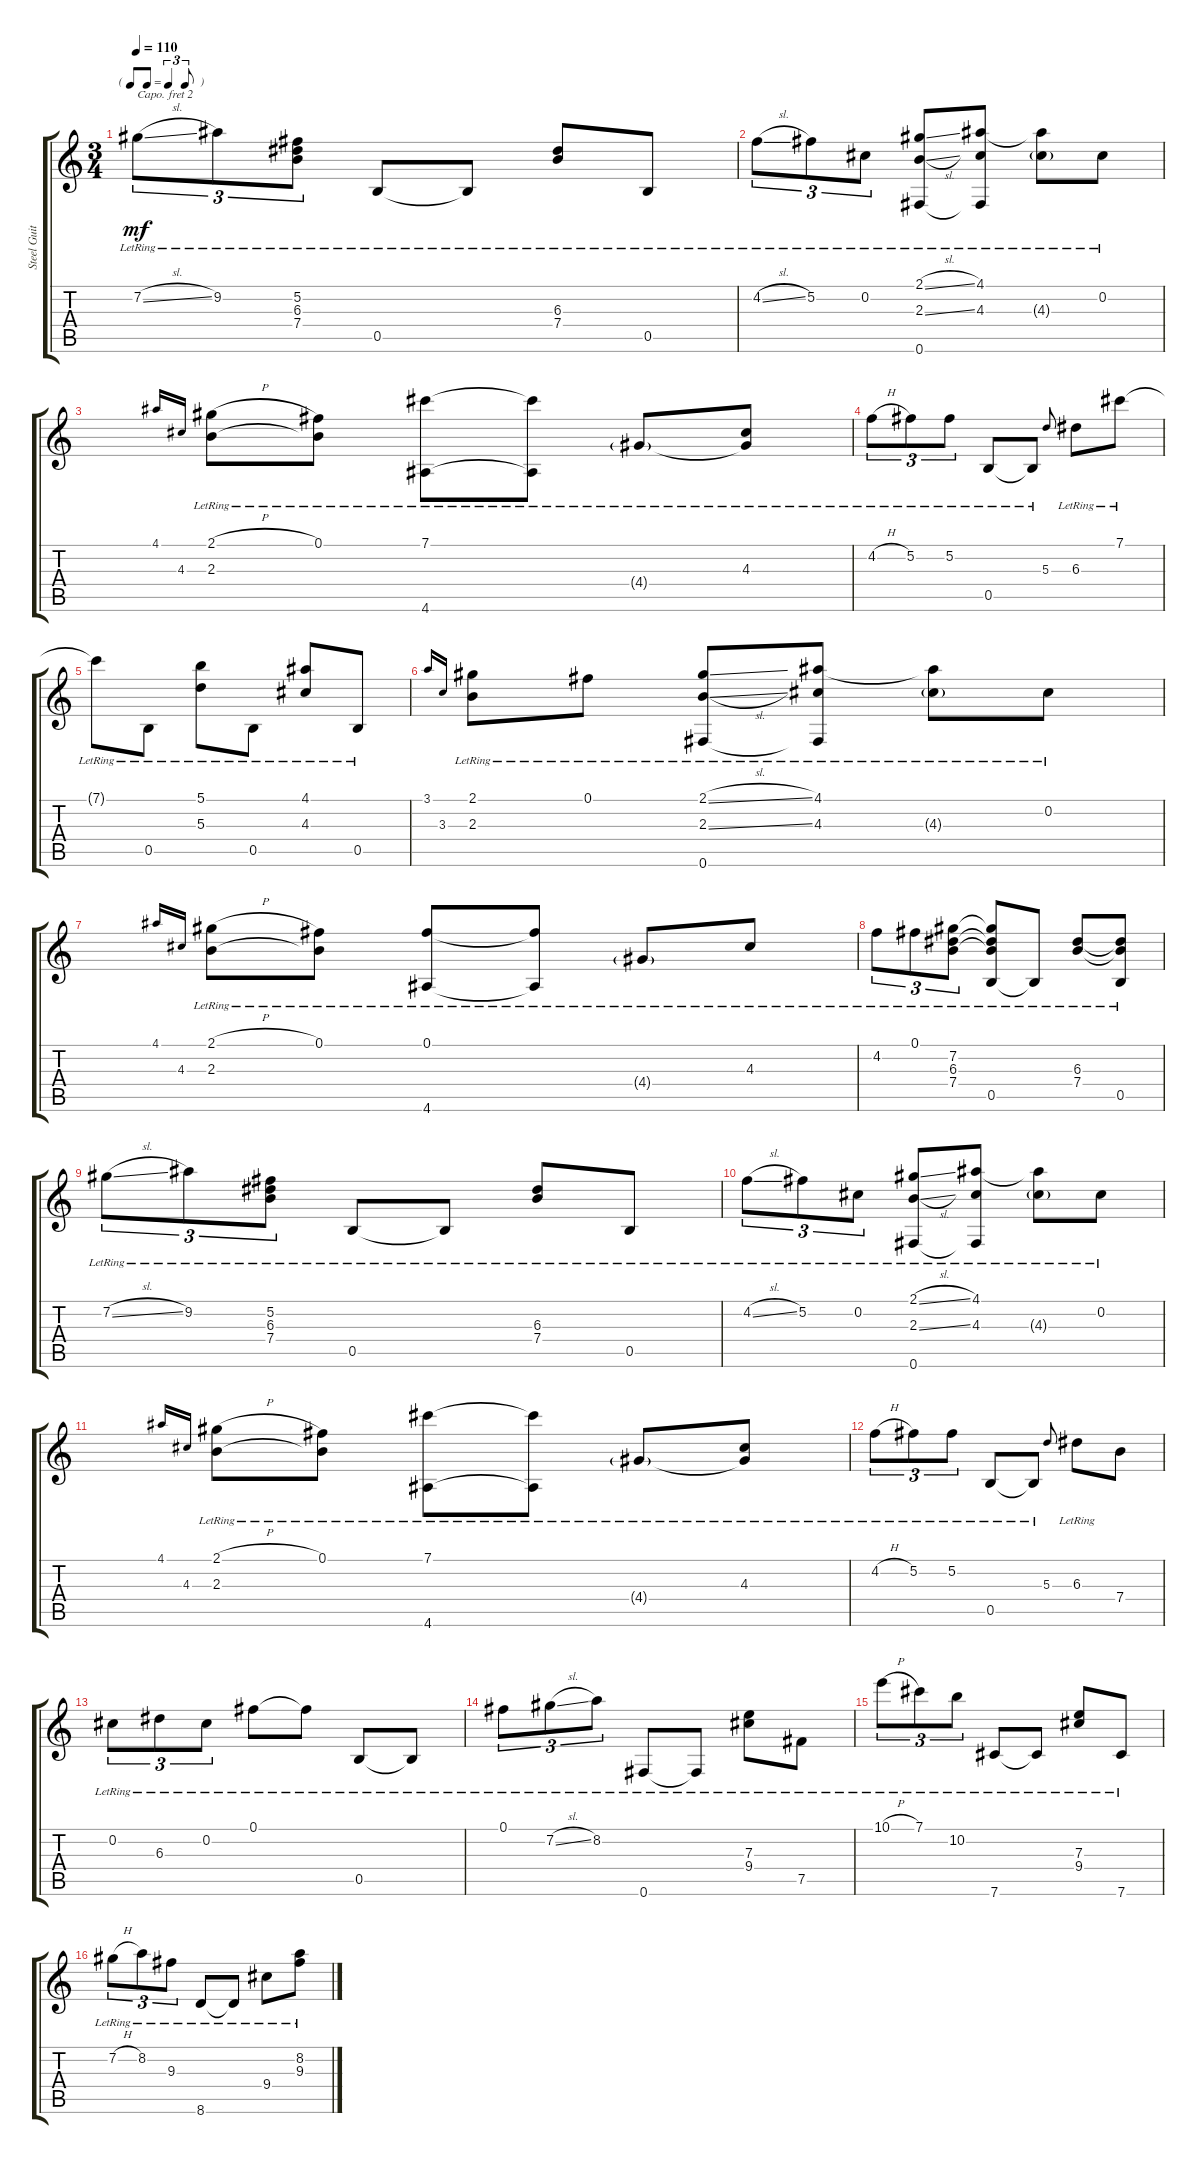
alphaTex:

\track ("Steel Guitar" "Steel Guit") {instrument acousticguitarsteel}
\staff {score tabs}
\capo 2
\tuning (E4 B3 G3 D3 A2 E2) {hide}
\ts (3 4)
\tf triplet8th
\tempo 110
\clef g2
\ks c
7.2{sl lr}.8{tu (3 2) dy mf} 9.2{lr}.8{tu (3 2)} (5.2{lr} 6.3{lr} 7.4{lr}).8{tu (3 2)} 0.5{lr}.8 0.5{lr t}.8 (6.3{lr} 7.4{lr}).8 0.5{lr}.8 |
4.2{sl lr}.8{tu (3 2)} 5.2{lr}.8{tu (3 2)} 0.2{lr}.8{tu (3 2)} (2.1{sl lr} 2.3{sl lr} 0.6{lr}).8 (4.1{lr} 4.3{lr} 0.6{lr t}).8 (4.1{lr t} 4.3{g lr}).8 0.2{lr}.8 |
4.1.16{gr onbeat} 4.3.16{gr onbeat} (2.1{h lr} 2.3{lr}).8 (0.1{lr} 2.3{lr t}).8 (7.1{lr} 4.6{lr}).8 (7.1{lr t} 4.6{lr t}).8 4.4{g lr}.8 (4.3{lr} 4.4{lr t}).8 |
4.2{h lr}.8{tu (3 2)} 5.2{lr}.8{tu (3 2)} 5.2{lr}.8{tu (3 2)} 0.5{lr}.8 0.5{lr t}.8 5.3.8{gr onbeat} 6.3{lr}.8 7.1{lr}.8 |
7.1{lr t}.8 0.5{lr}.8 (5.1{lr} 5.3{lr}).8 0.5{lr}.8 (4.1{lr} 4.3{lr}).8 0.5{lr}.8 |
3.1.16{gr onbeat} 3.3.16{gr onbeat} (2.1{lr} 2.3{lr}).8 0.1{lr}.8 (2.1{sl lr} 2.3{sl lr} 0.6{lr}).8 (4.1{lr} 4.3{lr} 0.6{lr t}).8 (4.1{lr t} 4.3{g lr}).8 0.2{lr}.8 |
4.1.16{gr onbeat} 4.3.16{gr onbeat} (2.1{h lr} 2.3{lr}).8 (0.1{lr} 2.3{lr t}).8 (0.1{lr} 4.6{lr}).8 (0.1{lr t} 4.6{lr t}).8 4.4{g lr}.8 4.3{lr}.8 |
4.2{lr}.8{tu (3 2)} 0.1{lr}.8{tu (3 2)} (7.2{lr} 6.3{lr} 7.4{lr}).8{tu (3 2)} (7.2{lr t} 6.3{lr t} 7.4{lr t} 0.5{lr}).8 0.5{lr t}.8 (6.3{lr} 7.4{lr}).8 (6.3{lr t} 7.4{lr t} 0.5{lr}).8 |
7.2{sl lr}.8{tu (3 2)} 9.2{lr}.8{tu (3 2)} (5.2{lr} 6.3{lr} 7.4{lr}).8{tu (3 2)} 0.5{lr}.8 0.5{lr t}.8 (6.3{lr} 7.4{lr}).8 0.5{lr}.8 |
4.2{sl lr}.8{tu (3 2)} 5.2{lr}.8{tu (3 2)} 0.2{lr}.8{tu (3 2)} (2.1{sl lr} 2.3{sl lr} 0.6{lr}).8 (4.1{lr} 4.3{lr} 0.6{lr t}).8 (4.1{lr t} 4.3{g lr}).8 0.2{lr}.8 |
4.1.16{gr onbeat} 4.3.16{gr onbeat} (2.1{h lr} 2.3{lr}).8 (0.1{lr} 2.3{lr t}).8 (7.1{lr} 4.6{lr}).8 (7.1{lr t} 4.6{lr t}).8 4.4{g lr}.8 (4.3{lr} 4.4{lr t}).8 |
4.2{h lr}.8{tu (3 2)} 5.2{lr}.8{tu (3 2)} 5.2{lr}.8{tu (3 2)} 0.5{lr}.8 0.5{lr t}.8 5.3.8{gr onbeat} 6.3{lr}.8 7.4.8 |
0.2{lr}.8{tu (3 2)} 6.3{lr}.8{tu (3 2)} 0.2{lr}.8{tu (3 2)} 0.1{lr}.8 0.1{lr t}.8 0.5{lr}.8 0.5{lr t}.8 |
0.1{lr}.8{tu (3 2)} 7.2{sl lr}.8{tu (3 2)} 8.2{lr}.8{tu (3 2)} 0.6{lr}.8 0.6{lr t}.8 (7.3{lr} 9.4{lr}).8 7.5{lr}.8 |
10.1{h lr}.8{tu (3 2)} 7.1{lr}.8{tu (3 2)} 10.2{lr}.8{tu (3 2)} 7.6{lr}.8 7.6{lr t}.8 (7.3{lr} 9.4{lr}).8 7.6{lr}.8 |
7.2{h lr}.8{tu (3 2)} 8.2{lr}.8{tu (3 2)} 9.3{lr}.8{tu (3 2)} 8.6{lr}.8 8.6{lr t}.8 9.4{lr}.8 (8.2{lr} 9.3{lr}).8
